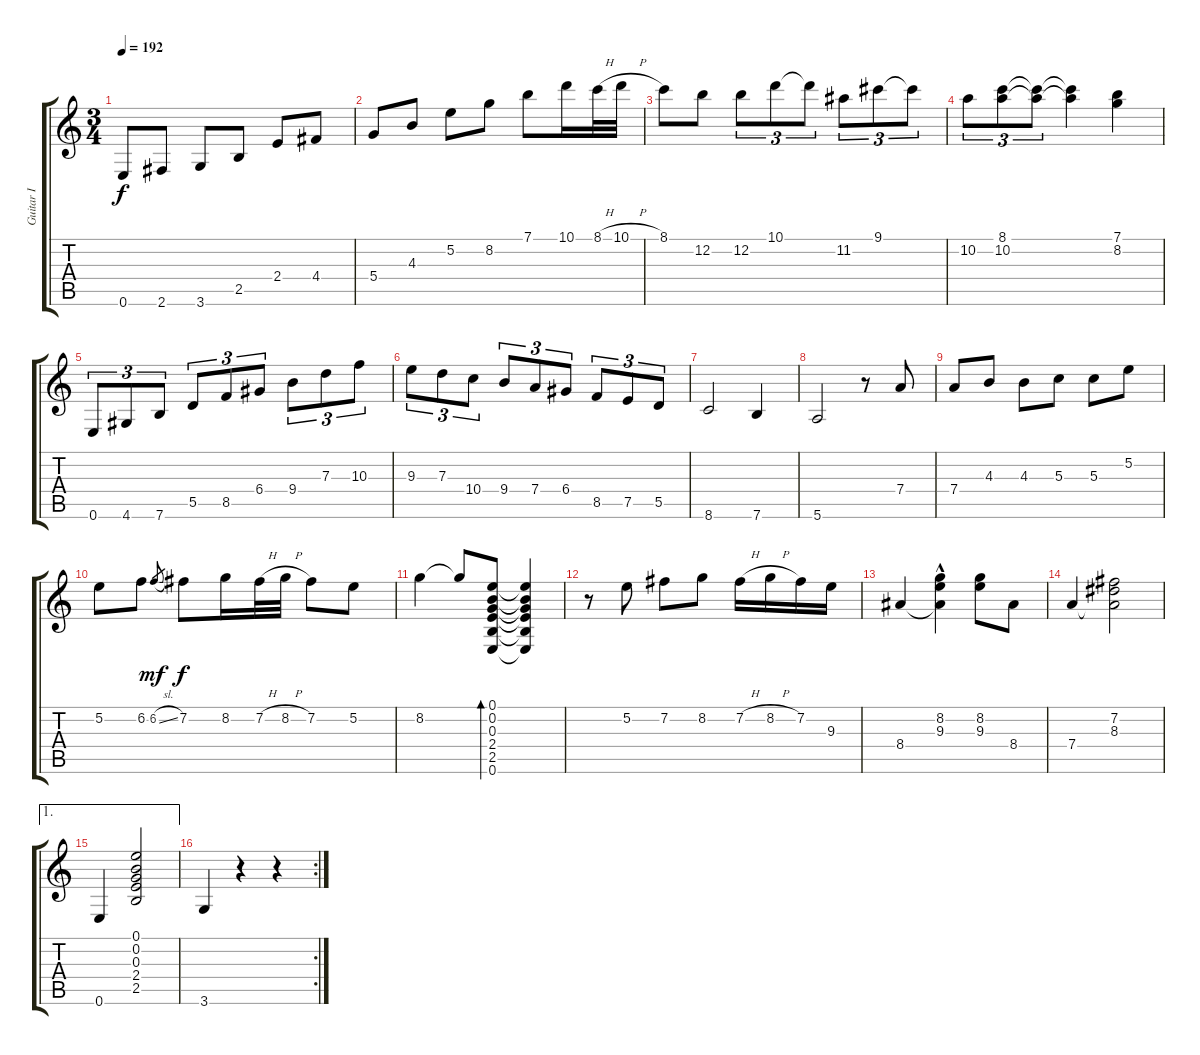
\track ("Guitar I" "Guitar I") {instrument acousticguitarsteel}
\staff {score tabs}
\tuning (E4 B3 G3 D3 A2 E2) {hide}
\ts (3 4)
\tempo 192
\clef g2
\ks c
0.6.8{dy f} 2.6.8 3.6.8 2.5.8 2.4.8 4.4.8 |
5.4.8 4.3.8 5.2.8 8.2.8 7.1.8 10.1.16 8.1{h}.32 10.1{h}.32 |
8.1.8 12.2.8 12.2.8{tu (3 2)} 10.1.8{tu (3 2)} 10.1{t}.8{tu (3 2)} 11.2.8{tu (3 2)} 9.1.8{tu (3 2)} 9.1{t}.8{tu (3 2)} |
10.2.8{tu (3 2)} (8.1 10.2).8{tu (3 2)} (8.1{t} 10.2{t}).8{tu (3 2)} (8.1{t} 10.2{t}).4 (7.1 8.2).4 |
0.6.8{tu (3 2)} 4.6.8{tu (3 2)} 7.6.8{tu (3 2)} 5.5.8{tu (3 2)} 8.5.8{tu (3 2)} 6.4.8{tu (3 2)} 9.4.8{tu (3 2)} 7.3.8{tu (3 2)} 10.3.8{tu (3 2)} |
9.3.8{tu (3 2)} 7.3.8{tu (3 2)} 10.4.8{tu (3 2)} 9.4.8{tu (3 2)} 7.4.8{tu (3 2)} 6.4.8{tu (3 2)} 8.5.8{tu (3 2)} 7.5.8{tu (3 2)} 5.5.8{tu (3 2)} |
8.6.2 7.6.4 |
5.6.2 r.8 7.4.8 |
7.4.8 4.3.8 4.3.8 5.3.8 5.3.8 5.2.8 |
5.2.8 6.2.8 6.2{sl}.8{gr dy mf} 7.2.8{dy f} 8.2.16 7.2{h}.32 8.2{h}.32 7.2.8 5.2.8 |
8.2.4 8.2{t}.8 (0.1 0.2 0.3 2.4 2.5 0.6).8{bd 240} (0.1{t} 0.2{t} 0.3{t} 2.4{t} 2.5{t} 0.6{t}).4 |
r.8 5.2.8 7.2.8 8.2.8 7.2{h}.16 8.2{h}.16 7.2.16 9.3.16 |
8.4.4 (8.2 9.3 8.4{hac t}).4 (8.2 9.3).8 8.4.8 |
7.4.4 (7.2 8.3 7.4{t}).2 |
\ae 1
0.6.4 (0.1 0.2 0.3 2.4 2.5).2 |
\rc 2
3.6.4 r.4 r.4
